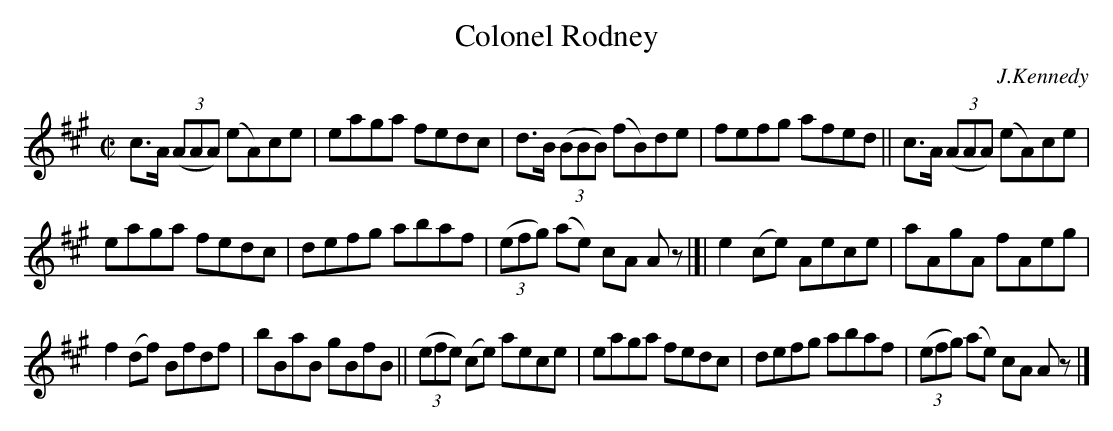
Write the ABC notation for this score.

X:1
T: Colonel Rodney
O: J.Kennedy
M: C|
L: 1/8
K: A
c>A (3(AAA) (eA)ce | eaga fedc |\
d>B (3(BBB) (fB)de | fefg afed ||\
c>A (3(AAA) (eA)ce |
eaga fedc |\
defg abaf | (3(efg) (ae) cA Az |[|\
e2(ce) Aece | aAgA fAeg |
f2(df) Bfdf | bBaB gBfB ||\
(3(efe) (ce) aece | eaga fedc |\
defg abaf | (3(efg) (ae) cA Az |]
